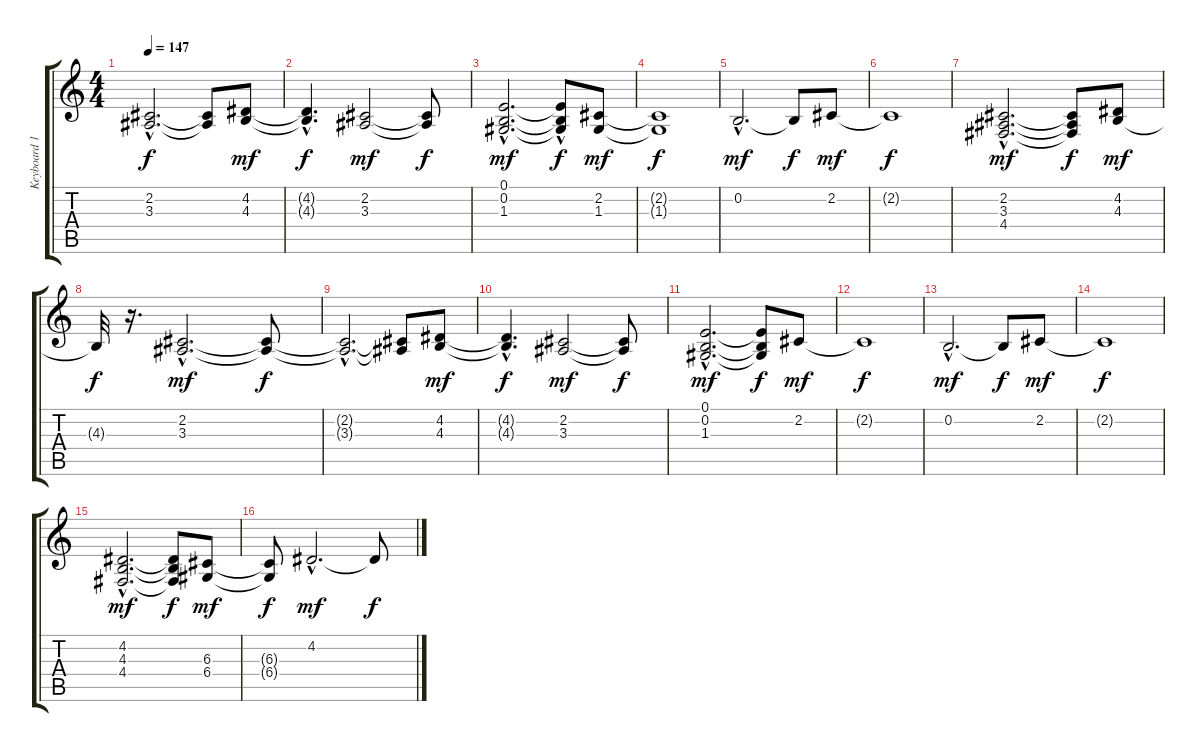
\track ("Keyboard 1" "Keyboard 1") {instrument synthstrings2}
\staff {score tabs}
\tuning (E4 B3 G3 D3 A2 E2) {hide}
\ts (4 4)
\tempo 147
\clef g2
\ks c
(2.2{hac t} 3.3{hac t}).2{d dy f} (2.2{t} 3.3{t}).8 (4.2 4.3).8{dy mf} |
(4.2{hac t} 4.3{hac t}).4{d dy f} (2.2 3.3).2{dy mf} (2.2{t} 3.3{t}).8{dy f} |
(0.1{hac} 0.2{hac} 1.3{hac}).2{d dy mf} (0.1{t} 0.2{t} 1.3{hac t}).8{dy f} (2.2 1.3).8{dy mf} |
(2.2{t} 1.3{t}).1{dy f} |
0.2{hac}.2{d dy mf} 0.2{t}.8{dy f} 2.2.8{dy mf} |
2.2{t}.1{dy f} |
(2.2{hac} 3.3{hac} 4.4{hac}).2{d dy mf} (2.2{t} 3.3{t} 4.4{t}).8{dy f} (4.2 4.3).8{dy mf} |
4.3{t}.32{dy f} r.16{d} (2.2{hac} 3.3{hac}).2{d dy mf} (2.2{t} 3.3{t}).8{dy f} |
(2.2{hac t} 3.3{hac t}).2{d} (2.2{t} 3.3{t}).8 (4.2 4.3).8{dy mf} |
(4.2{hac t} 4.3{hac t}).4{d dy f} (2.2 3.3).2{dy mf} (2.2{t} 3.3{t}).8{dy f} |
(0.1{hac} 0.2{hac} 1.3{hac}).2{d dy mf} (0.1{t} 0.2{t} 1.3{t}).8{dy f} 2.2.8{dy mf} |
2.2{t}.1{dy f} |
0.2{hac}.2{d dy mf} 0.2{t}.8{dy f} 2.2.8{dy mf} |
2.2{t}.1{dy f} |
(4.2{hac} 4.3{hac} 4.4{hac}).2{d dy mf} (4.2{t} 4.3{t} 4.4{t}).8{dy f} (6.3 6.4).8{dy mf} |
(6.3{t} 6.4{t}).8{dy f} 4.2{hac}.2{d dy mf} 4.2{t}.8{dy f}
